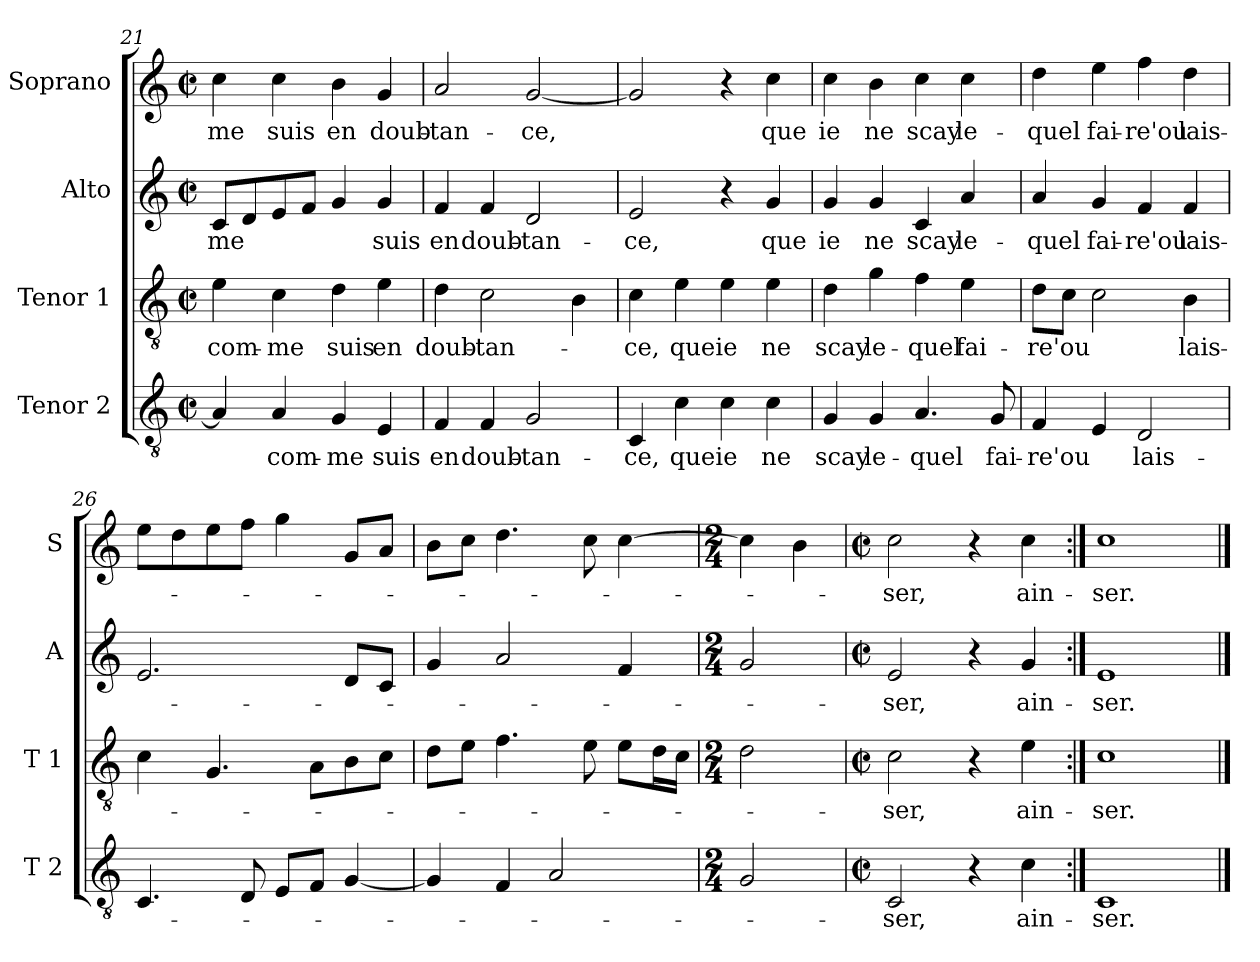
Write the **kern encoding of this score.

**kern	**text	**kern	**text	**kern	**text	**kern	**text
*part4	*part4	*part3	*part3	*part2	*part2	*part1	*part1
*staff4	*staff4	*staff3	*staff3	*staff2	*staff2	*staff1	*staff1
*I"Tenor 2	*	*I"Tenor 1	*	*I"Alto	*	*I"Soprano	*
*I'T 2	*	*I'T 1	*	*I'A	*	*I'S	*
!!LO:LB:g=z
*clefGv2	*	*clefGv2	*	*clefG2	*	*clefG2	*
*k[]	*	*k[]	*	*k[]	*	*k[]	*
*C:	*	*C:	*	*C:	*	*C:	*
*M2/2	*	*M2/2	*	*M2/2	*	*M2/2	*
*met(c|)	*	*met(c|)	*	*met(c|)	*	*met(c|)	*
=21	=21	=21	=21	=21	=21	=21	=21
!	!	!	!LO:LY:b	!	!LO:LY:b	!	!LO:LY:b
4A/]	.	4e\	com-	8c/L	-me	4cc\	-me
.	.	.	.	8d/	.	.	.
!	!LO:LY:b	!	!LO:LY:b	!	!	!	!LO:LY:b
4A/	com-	4c\	-me	8e/	.	4cc\	suis
.	.	.	.	8f/J	.	.	.
!	!LO:LY:b	!	!LO:LY:b	!	!	!	!LO:LY:b
4G/	-me	4d\	suis	4g/	.	4b\	en
!	!LO:LY:b	!	!LO:LY:b	!	!LO:LY:b	!	!LO:LY:b
4E/	suis	4e\	en	4g/	suis	4g/	doub-
=22	=22	=22	=22	=22	=22	=22	=22
!	!LO:LY:b	!	!LO:LY:b	!	!LO:LY:b	!	!LO:LY:b
4F/	en	4d\	doub-	4f/	en	2a/	-tan-
!	!LO:LY:b	!	!LO:LY:b	!	!LO:LY:b	!	!
4F/	doub-	2c\	-tan-	4f/	doub-	.	.
!	!LO:LY:b	!	!	!	!LO:LY:b	!	!LO:LY:b
2G/	-tan-	.	.	2d/	-tan-	[2g/	-ce,
.	.	4B\	.	.	.	.	.
=23	=23	=23	=23	=23	=23	=23	=23
!	!LO:LY:b	!	!LO:LY:b	!	!LO:LY:b	!	!
4C/	-ce,	4c\	-ce,	2e/	-ce,	2g/]	.
!	!LO:LY:b	!	!LO:LY:b	!	!	!	!
4c\	que	4e\	que	.	.	.	.
!	!LO:LY:b	!	!LO:LY:b	!	!	!	!
4c\	ie	4e\	ie	4r	.	4r	.
!	!LO:LY:b	!	!LO:LY:b	!	!LO:LY:b	!	!LO:LY:b
4c\	ne	4e\	ne	4g/	que	4cc\	que
=24	=24	=24	=24	=24	=24	=24	=24
!	!LO:LY:b	!	!LO:LY:b	!	!LO:LY:b	!	!LO:LY:b
4G/	scay	4d\	scay	4g/	ie	4cc\	ie
!	!LO:LY:b	!	!LO:LY:b	!	!LO:LY:b	!	!LO:LY:b
4G/	le-	4g\	le-	4g/	ne	4b\	ne
!	!LO:LY:b	!	!LO:LY:b	!	!LO:LY:b	!	!LO:LY:b
4.A/	-quel	4f\	-quel	4c/	scay	4cc\	scay
!	!	!	!LO:LY:b	!	!LO:LY:b	!	!LO:LY:b
.	.	4e\	fai-	4a/	le-	4cc\	le-
!	!LO:LY:b	!	!	!	!	!	!
8G/	fai-	.	.	.	.	.	.
=25	=25	=25	=25	=25	=25	=25	=25
!	!LO:LY:b	!	!LO:LY:b	!	!LO:LY:b	!	!LO:LY:b
4F/	-re'ou	8d\L	-re'ou	4a/	-quel	4dd\	-quel
.	.	8c\J	.	.	.	.	.
!	!	!	!	!	!LO:LY:b	!	!LO:LY:b
4E/	.	2c\	.	4g/	fai-	4ee\	fai-
!	!LO:LY:b	!	!	!	!LO:LY:b	!	!LO:LY:b
2D/	lais-	.	.	4f/	-re'ou	4ff\	-re'ou
!	!	!	!LO:LY:b	!	!LO:LY:b	!	!LO:LY:b
.	.	4B\	lais-	4f/	lais-	4dd\	lais-
!!LO:PB:g=z
=26	=26	=26	=26	=26	=26	=26	=26
4.C/	.	4c\	.	2.e/	.	8ee\L	.
.	.	.	.	.	.	8dd\	.
.	.	4.G/	.	.	.	8ee\	.
8D/	.	.	.	.	.	8ff\J	.
8E/L	.	.	.	.	.	4gg\	.
8F/J	.	8A\L	.	.	.	.	.
[4G/	.	8B\	.	8d/L	.	8g/L	.
.	.	8c\J	.	8c/J	.	8a/J	.
=27	=27	=27	=27	=27	=27	=27	=27
4G/]	.	8d\L	.	4g/	.	8b\L	.
.	.	8e\J	.	.	.	8cc\J	.
4F/	.	4.f\	.	2a/	.	4.dd\	.
2A/	.	.	.	.	.	.	.
.	.	8e\	.	.	.	8cc\	.
.	.	8e\L	.	4f/	.	[4cc\	.
.	.	16d\L	.	.	.	.	.
.	.	16c\JJ	.	.	.	.	.
=28	=28	=28	=28	=28	=28	=28	=28
*M2/4	*	*M2/4	*	*M2/4	*	*M2/4	*
2G/	.	2d\	.	2g/	.	4cc\]	.
.	.	.	.	.	.	4b\	.
=29	=29	=29	=29	=29	=29	=29	=29
*M2/2	*	*M2/2	*	*M2/2	*	*M2/2	*
*met(c|)	*	*met(c|)	*	*met(c|)	*	*met(c|)	*
!	!LO:LY:b	!	!LO:LY:b	!	!LO:LY:b	!	!LO:LY:b
2C/	-ser,	2c\	-ser,	2e/	-ser,	2cc\	-ser,
4r	.	4r	.	4r	.	4r	.
!	!LO:LY:b	!	!LO:LY:b	!	!LO:LY:b	!	!LO:LY:b
4c\	ain-	4e\	ain-	4g/	ain-	4cc\	ain-
=30:|!	=30:|!	=30:|!	=30:|!	=30:|!	=30:|!	=30:|!	=30:|!
!	!LO:LY:b	!	!LO:LY:b	!	!LO:LY:b	!	!LO:LY:b
1C	-ser.	1c	-ser.	1e	-ser.	1cc	-ser.
==	==	==	==	==	==	==	==
*-	*-	*-	*-	*-	*-	*-	*-
